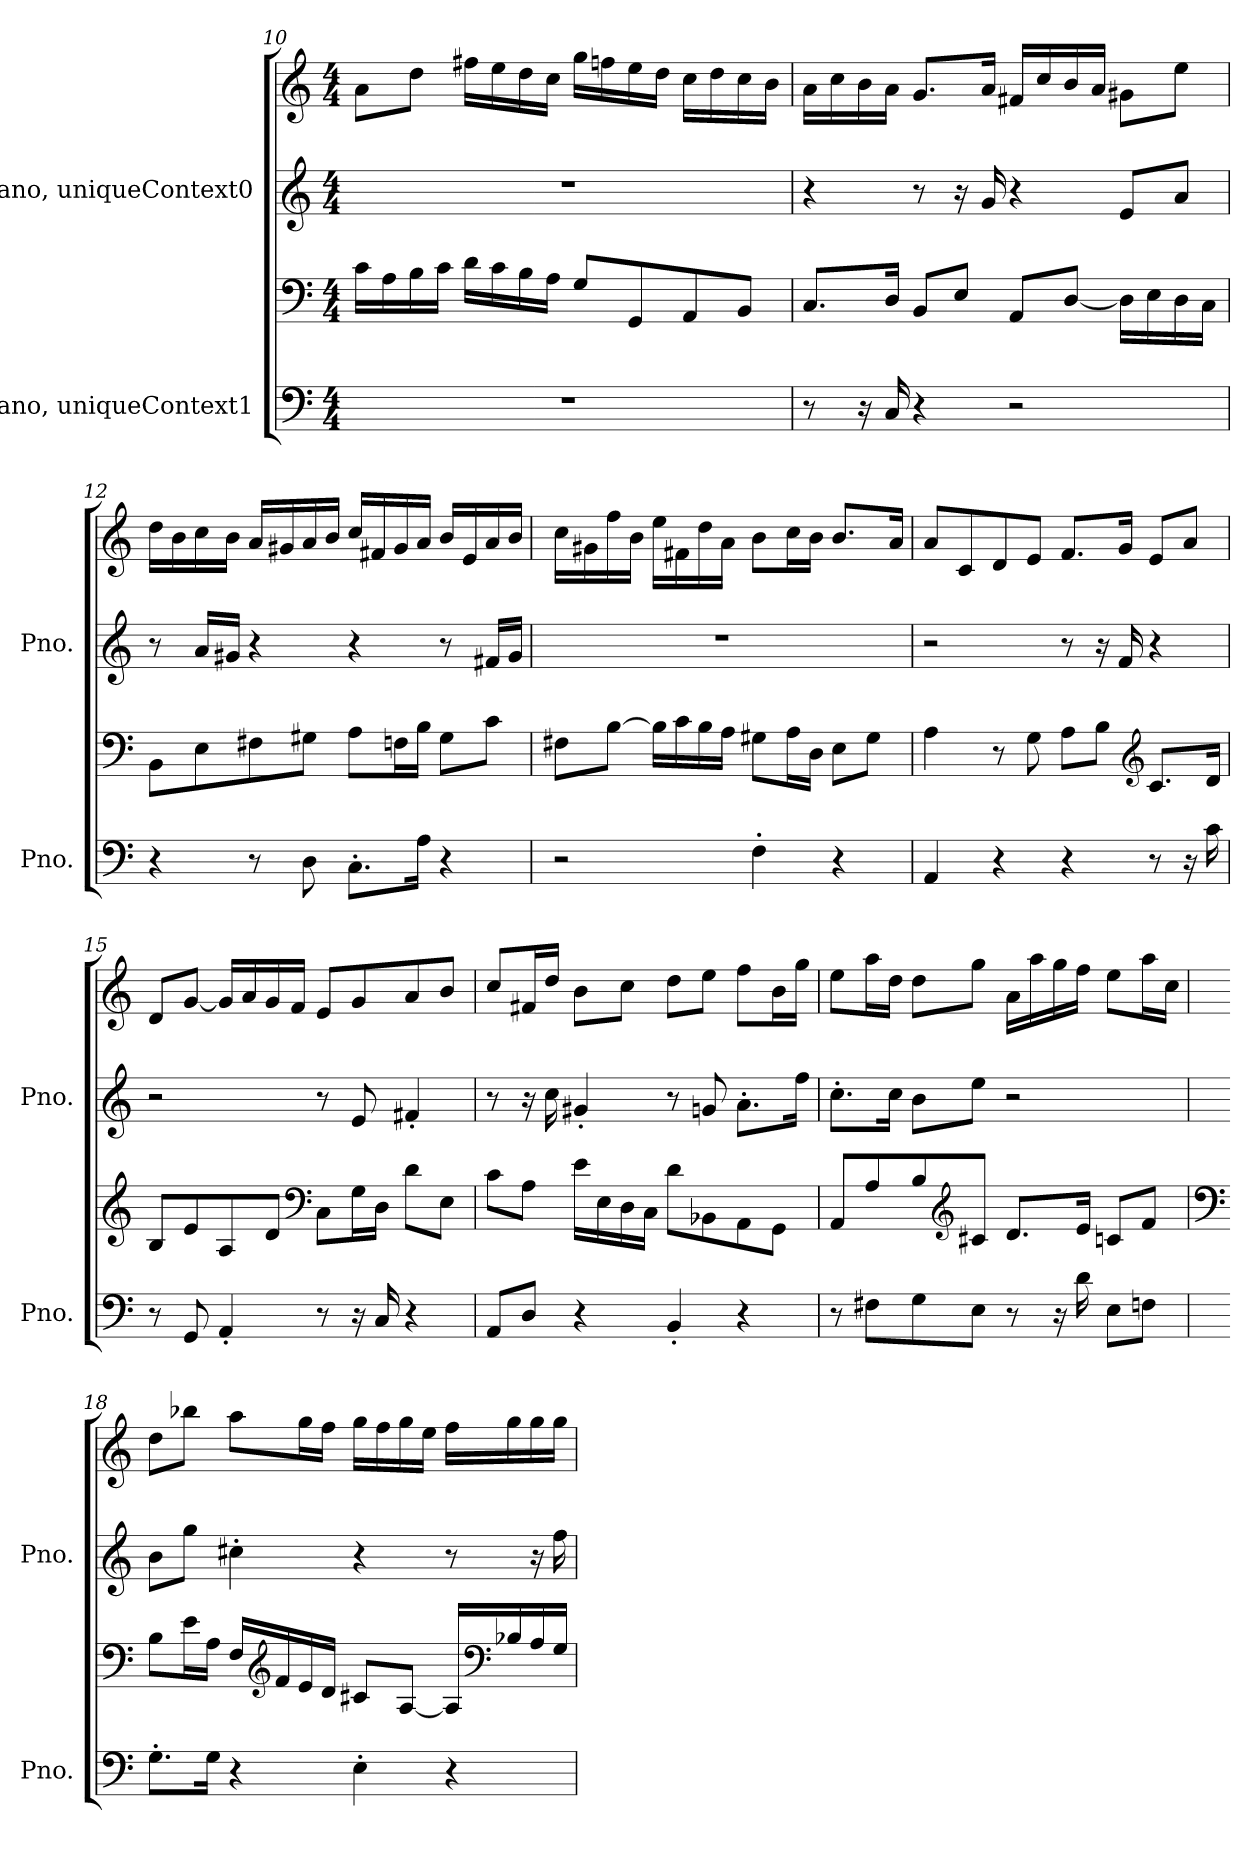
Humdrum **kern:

**kern	**kern	**kern	**kern
*part2	*part2	*part1	*part1
*staff4	*staff3	*staff2	*staff1
*I"Piano, uniqueContext1	*	*I"Piano, uniqueContext0	*
*I'Pno.	*	*I'Pno.	*
*clefF4	*clefF4	*clefG2	*clefG2
*k[]	*k[]	*k[]	*k[]
*M4/4	*M4/4	*M4/4	*M4/4
=10	=10	=10	=10
1r	16c\LL	1r	8a\L
.	16A\	.	.
.	16B\	.	8dd\J
.	16c\JJ	.	.
.	16d\LL	.	16ff#X\LL
.	16c\	.	16ee\
.	16B\	.	16dd\
.	16A\JJ	.	16cc\JJ
.	8G/L	.	16gg\LL
.	.	.	16ffn\
.	8GG/	.	16ee\
.	.	.	16dd\JJ
.	8AA/	.	16cc\LL
.	.	.	16dd\
.	8BB/J	.	16cc\
.	.	.	16b\JJ
!!LO:LB:g=z
=11	=11	=11	=11
8r	8.C/L	4r	16a\LL
.	.	.	16cc\
16r	.	.	16b\
16C/	16D/Jk	.	16a\JJ
4r	8BB/L	8r	8.g/L
.	8E/J	16r	.
.	.	16g/	16a/Jk
2r	8AA/L	4r	16f#X/LL
.	.	.	16cc/
.	[8D/J	.	16b/
.	.	.	16a/JJ
.	16D\LL]	8e/L	8g#X\L
.	16E\	.	.
.	16D\	8a/J	8ee\J
.	16C\JJ	.	.
=12	=12	=12	=12
4r	8BB\L	8r	16dd\LL
.	.	.	16b\
.	8E\	16a/LL	16cc\
.	.	16g#X/JJ	16b\JJ
8r	8F#X\	4r	16a/LL
.	.	.	16g#X/
8D\	8G#X\J	.	16a/
.	.	.	16b/JJ
8.C'\L	8A\L	4r	16cc/LL
.	.	.	16f#X/
.	16Fn\L	.	16g#/
16A\Jk	16B\JJ	.	16a/JJ
4r	8G#\L	8r	16b/LL
.	.	.	16e/
.	8c\J	16f#X/LL	16a/
.	.	16g#/JJ	16b/JJ
!!LO:PB:g=z
=13	=13	=13	=13
2r	8F#X\L	1r	16cc\LL
.	.	.	16g#X\
.	[8B\J	.	16ff\
.	.	.	16b\JJ
.	16B\LL]	.	16ee\LL
.	16c\	.	16f#X\
.	16B\	.	16dd\
.	16A\JJ	.	16a\JJ
4F'\	8G#X\L	.	8b\L
.	16A\L	.	16cc\L
.	16D\JJ	.	16b\JJ
4r	8E\L	.	8.b/L
.	8G#\J	.	.
.	.	.	16a/Jk
=14	=14	=14	=14
4AA/	4A\	2r	8a/L
.	.	.	8c/
4r	8r	.	8d/
.	8G\	.	8e/J
4r	8A\L	8r	8.f/L
.	8B\J	16r	.
.	.	16f/	16g/Jk
*	*clefG2	*	*
8r	8.c/L	4r	8e/L
16r	.	.	8a/J
16c\	16d/Jk	.	.
=15	=15	=15	=15
8r	8B/L	2r	8d/L
8GG/	8e/	.	[8g/J
4AA'/	8A/	.	16g/LL]
.	.	.	16a/
.	8d/J	.	16g/
.	.	.	16f/JJ
*	*clefF4	*	*
8r	8C\L	8r	8e/L
16r	16G\L	8e/	8g/
16C/	16D\JJ	.	.
4r	8d\L	4f#X'/	8a/
.	8E\J	.	8b/J
!!LO:LB:g=z
=16	=16	=16	=16
8AA/L	8c\L	8r	8cc/L
8D/J	8A\J	16r	16f#X/L
.	.	16cc\	16dd/JJ
4r	16e\LL	4g#X'/	8b\L
.	16E\	.	.
.	16D\	.	8cc\J
.	16C\JJ	.	.
4BB'/	8d\L	8r	8dd\L
.	8BB-X\	8gn/	8ee\J
4r	8AA\	8.a'\L	8ff\L
.	8GG\J	.	16b\L
.	.	16ff\Jk	16gg\JJ
=17	=17	=17	=17
8r	8AA/L	8.cc'\L	8ee\L
8F#X\L	8A/	.	16aa\L
.	.	16cc\Jk	16dd\JJ
8G\	8B/	8b\L	8dd\L
*	*clefG2	*	*
8E\J	8c#X/J	8ee\J	8gg\J
8r	8.d/L	2r	16a\LL
.	.	.	16aa\
16r	.	.	16gg\
16d\	16e/Jk	.	16ff\JJ
8E\L	8cn/L	.	8ee\L
8Fn\J	8f/J	.	16aa\L
.	.	.	16cc\JJ
!!LO:LB:g=z
=18	=18	=18	=18
*	*clefF4	*	*
8.G'\L	8B\L	8b\L	8dd\L
.	16e\L	8gg\J	8bb-X\J
16G\Jk	16A\JJ	.	.
4r	16F/LL	4cc#X'\	8aa\L
*	*clefG2	*	*
.	16f/	.	.
.	16e/	.	16gg\L
.	16d/JJ	.	16ff\JJ
4E'\	8c#X/L	4r	16gg\LL
.	.	.	16ff\
.	[8A/J	.	16gg\
.	.	.	16ee\JJ
4r	16A/LL]	8r	16ff\LL
*	*clefF4	*	*
.	16B-X/	.	16gg\
.	16A/	16r	16gg\
.	16G/JJ	16ff\	16gg\JJ
=	=	=	=
*-	*-	*-	*-
